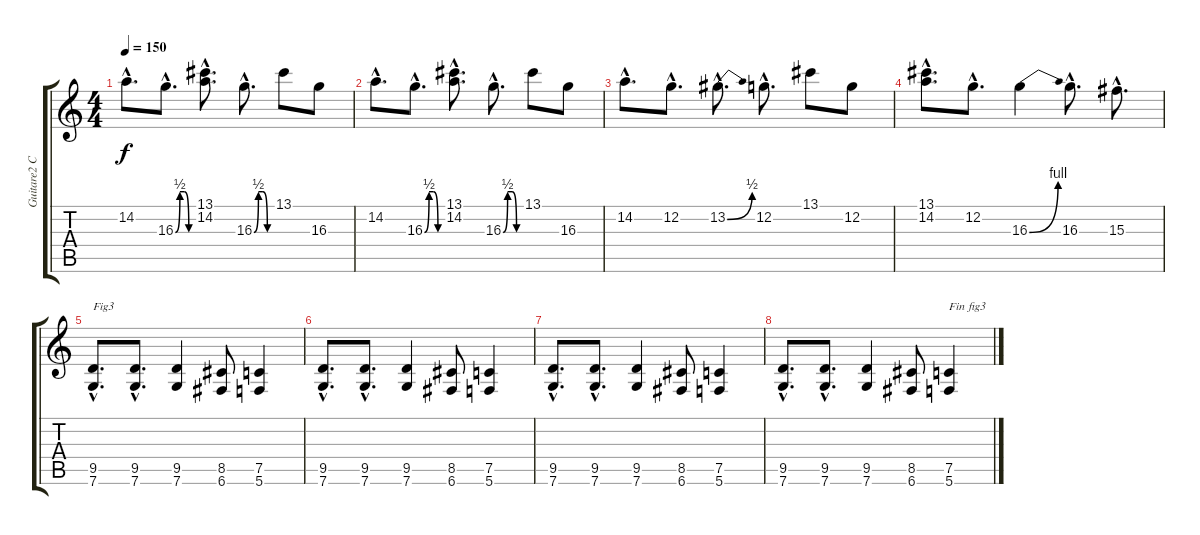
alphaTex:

\track ("Guitare2 C" "Guitare2 C") {instrument distortionguitar}
\staff {score tabs}
\tuning (C4 G3 Eb3 Bb2 F2 C2) {hide}
\ts (4 4)
\tempo 150
\clef g2
\ks c
14.2{hac}.8{d dy f} 16.3{be (custom 0 0 15 2 30 2 45 0 60 0) hac}.8{d} (13.1{hac} 14.2{hac}).8{d} 16.3{be (custom 0 0 15 2 30 2 45 0 60 0) hac}.8{d} 13.1.8 16.3.8 |
14.2{hac}.8{d} 16.3{be (custom 0 0 15 2 30 2 45 0 60 0) hac}.8{d} (13.1{hac} 14.2{hac}).8{d} 16.3{be (custom 0 0 15 2 30 2 45 0 60 0) hac}.8{d} 13.1.8 16.3.8 |
14.2{hac}.8{d} 12.2{hac}.8{d} 13.2{be (bend 0 0 60 2) hac}.8{d} 12.2{hac}.8{d} 13.1.8 12.2.8 |
(13.1{hac} 14.2{hac}).8{d} 12.2{hac}.8{d} 16.3{be (bend 0 0 60 4)}.4 16.3{hac}.8{d} 15.3{hac}.8{d} |
(9.5{hac} 7.6{hac}).8{d txt "Fig3"} (9.5{hac} 7.6{hac}).8{d} (9.5 7.6).4 (8.5 6.6).8 (7.5 5.6).4 |
(9.5{hac} 7.6{hac}).8{d} (9.5{hac} 7.6{hac}).8{d} (9.5 7.6).4 (8.5 6.6).8 (7.5 5.6).4 |
(9.5{hac} 7.6{hac}).8{d} (9.5{hac} 7.6{hac}).8{d} (9.5 7.6).4 (8.5 6.6).8 (7.5 5.6).4 |
(9.5{hac} 7.6{hac}).8{d} (9.5{hac} 7.6{hac}).8{d} (9.5 7.6).4 (8.5 6.6).8 (7.5 5.6).4{txt "Fin fig3"}
